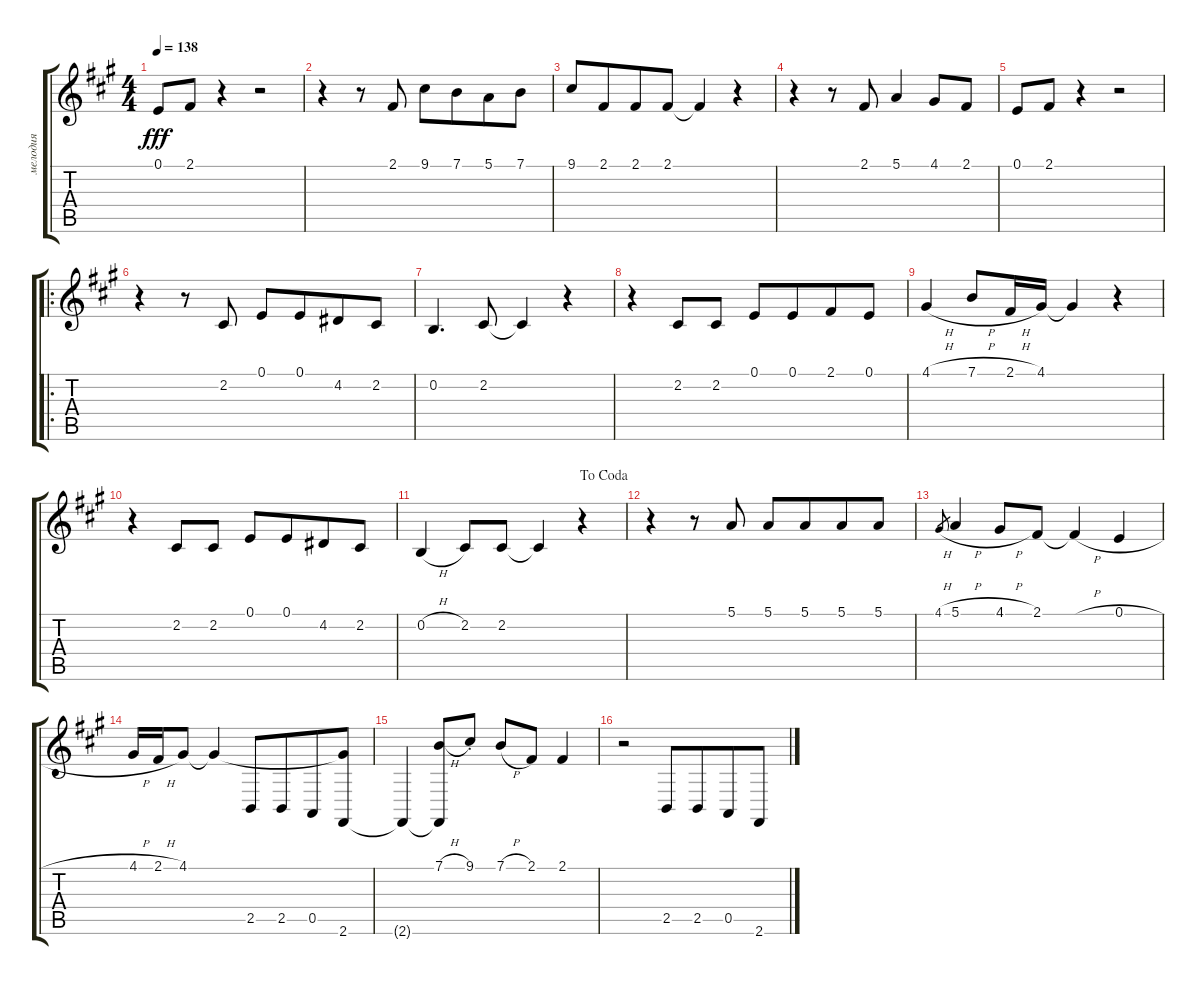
\track ("мелодия" "мелодия") {instrument accordion}
\staff {score tabs}
\tuning (E4 B3 G3 D3 A2 E2) {hide}
\ts (4 4)
\tempo 138
\clef g2
\ks f#minor
0.1.8{dy fff} 2.1.8 r.4 r.2 |
r.4 r.8 2.1.8 9.1.8 7.1.8{beam merge} 5.1.8 7.1.8 |
9.1.8 2.1.8{beam merge} 2.1.8 2.1.8 2.1{t}.4 r.4 |
r.4 r.8 2.1.8 5.1.4 4.1.8 2.1.8 |
0.1.8 2.1.8 r.4 r.2 |
\ro
r.4 r.8 2.2.8 0.1.8 0.1.8{beam merge} 4.2.8 2.2.8 |
0.2.4{d} 2.2.8 2.2{t}.4 r.4 |
r.4 2.2.8 2.2.8 0.1.8 0.1.8{beam merge} 2.1.8 0.1.8 |
4.1{h}.4 7.1{h}.8 2.1{h}.16 4.1.16 4.1{t}.4 r.4 |
r.4 2.2.8 2.2.8 0.1.8 0.1.8{beam merge} 4.2.8 2.2.8 |
\jump dacoda
0.2{h}.4 2.2.8 2.2.8 2.2{t}.4 r.4 |
r.4 r.8 5.1.8 5.1.8 5.1.8{beam merge} 5.1.8 5.1.8 |
4.1{h}.8{gr} 5.1{h}.4 4.1{h}.8 2.1.8 2.1{h t}.4 0.1{h}.4 |
4.1{h}.16 2.1{h}.16 4.1.8 4.1{t}.4 2.5.8 2.5.8{beam merge} 0.5.8 (4.1{t} 2.6).8 |
2.6{t}.4 (7.1{h} 2.6{t}).8 9.1{st}.8 7.1{h}.8 2.1.8 2.1.4 |
r.2 2.5.8 2.5.8{beam merge} 0.5.8 2.6.8
